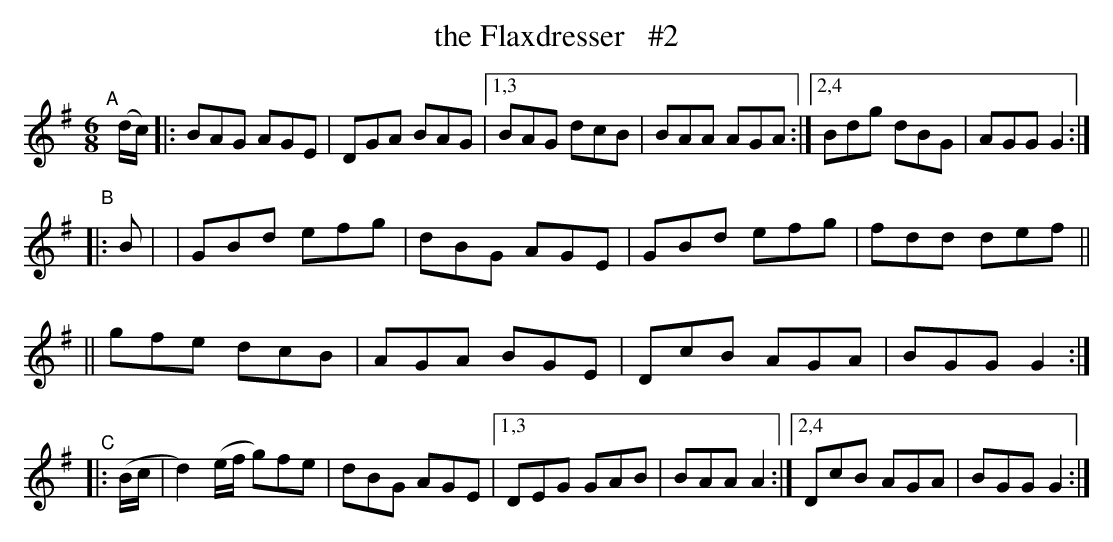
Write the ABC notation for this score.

X:1
T: the Flaxdresser   #2
M: 6/8
L: 1/8
K: G
"^A"[|] (d/c/) |:\
BAG AGE | DGA BAG |[1,3 BAG dcB | BAA AGA \
                 :|[2,4 Bdg dBG | AGG G2 :|
"^B"|: B |\
|  GBd efg | dBG AGE | GBd efg | fdd def ||
|| gfe dcB | AGA BGE | DcB AGA | BGG G2 :|
"^C"|: (B/c/ |\
d2)(e/f/ g)fe | dBG AGE |[1,3 DEG GAB | BAA A2 \
                       :|[2,4 DcB AGA | BGG G2 :|
